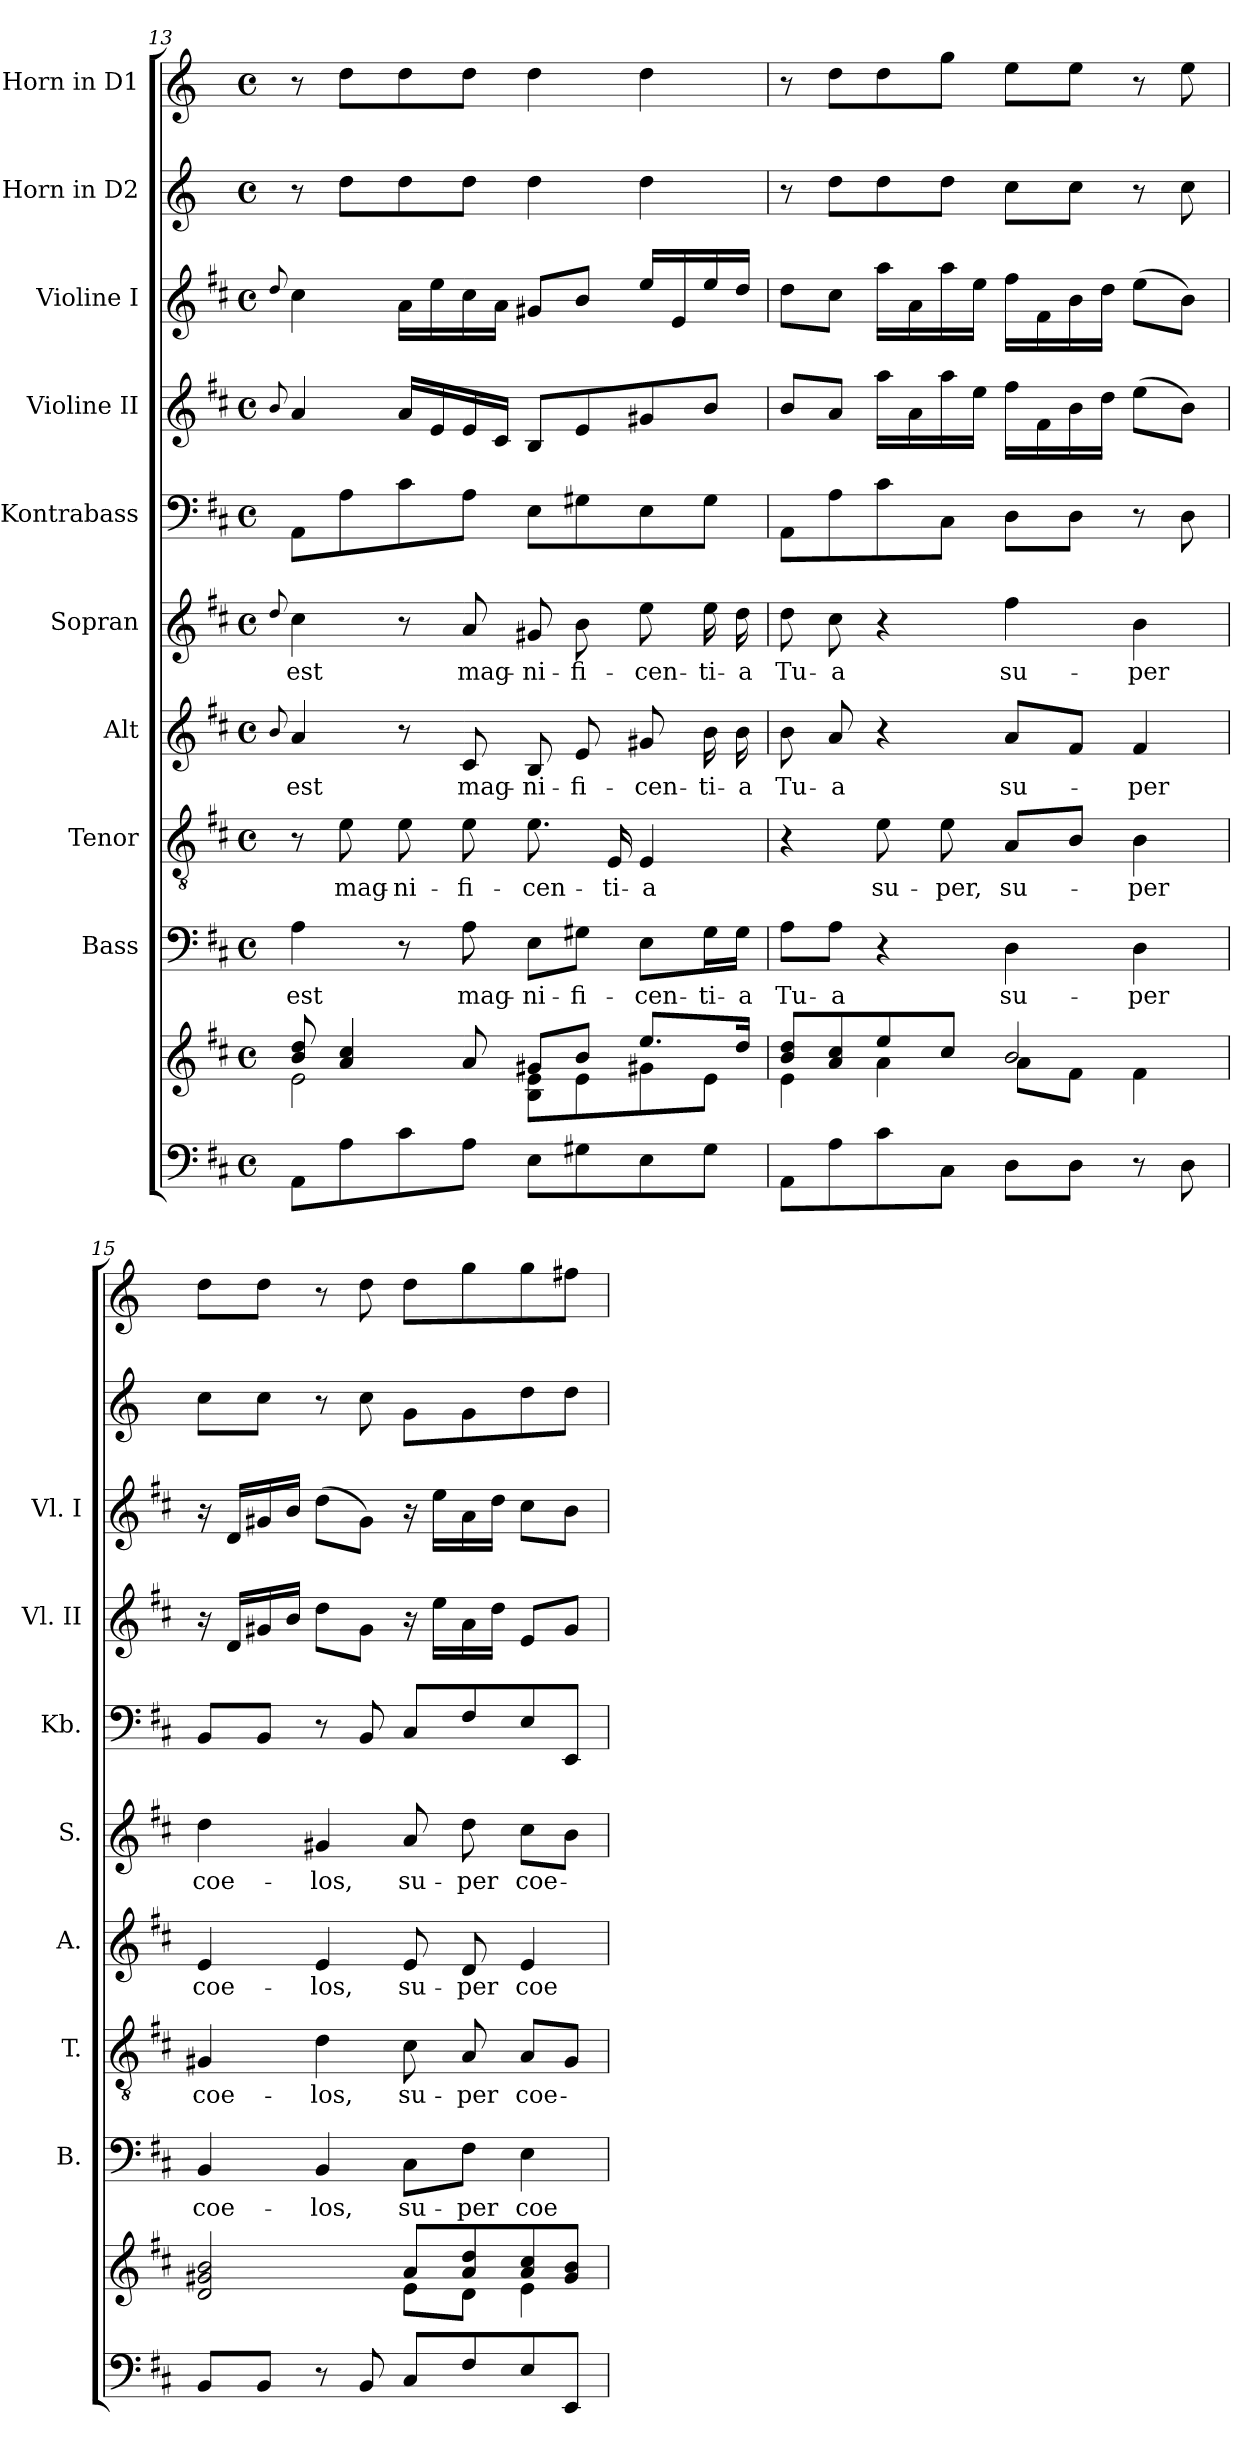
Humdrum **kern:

**kern	**kern	**kern	**text	**kern	**text	**kern	**text	**kern	**text	**kern	**kern	**kern	**kern	**kern
*part10	*part10	*part9	*part9	*part8	*part8	*part7	*part7	*part6	*part6	*part5	*part4	*part3	*part2	*part1
*staff11	*staff10	*staff9	*staff9	*staff8	*staff8	*staff7	*staff7	*staff6	*staff6	*staff5	*staff4	*staff3	*staff2	*staff1
*	*	*I"Bass	*	*I"Tenor	*	*I"Alt	*	*I"Sopran	*	*I"Kontrabass	*I"Violine II	*I"Violine I	*I"Horn in D2	*I"Horn in D1
*	*	*I'B.	*	*I'T.	*	*I'A.	*	*I'S.	*	*I'Kb.	*I'Vl. II	*I'Vl. I	*	*
*clefF4	*clefG2	*clefF4	*	*clefGv2	*	*clefG2	*	*clefG2	*	*clefF4	*clefG2	*clefG2	*clefG2	*clefG2
*	*	*	*	*	*	*	*	*	*	*ITrd7c12	*	*	*ITrd-1c-2	*ITrd-1c-2
*k[f#c#]	*k[f#c#]	*k[f#c#]	*	*k[f#c#]	*	*k[f#c#]	*	*k[f#c#]	*	*k[f#c#]	*k[f#c#]	*k[f#c#]	*k[f#c#]	*k[f#c#]
*D:	*D:	*D:	*	*D:	*	*D:	*	*D:	*	*D:	*D:	*D:	*D:	*D:
*M4/4	*M4/4	*M4/4	*	*M4/4	*	*M4/4	*	*M4/4	*	*M4/4	*M4/4	*M4/4	*M4/4	*M4/4
*met(c)	*met(c)	*met(c)	*	*met(c)	*	*met(c)	*	*met(c)	*	*met(c)	*met(c)	*met(c)	*met(c)	*met(c)
=13	=13	=13	=13	=13	=13	=13	=13	=13	=13	=13	=13	=13	=13	=13
.	.	.	.	.	.	8qqb/	.	8qqdd/	.	.	8qqb/	8qqdd/	.	.
*	*^	*	*	*	*	*	*	*	*	*	*	*	*	*
!	!	!	!	!LO:LY:b	!	!	!	!LO:LY:b	!	!LO:LY:b	!	!	!	!	!
8AA\L	8b/ 8dd/	2e\	4A\	est	8r	.	4a/	est	4cc#\	est	8AAA\L	4a/	4cc#\	8r	8r
!	!	!	!	!	!	!LO:LY:b	!	!	!	!	!	!	!	!	!
8A\	4a/ 4cc#/	.	.	.	8e\	mag-	.	.	.	.	8AA\	.	.	8ee\L	8ee\L
!	!	!	!	!	!	!LO:LY:b	!	!	!	!	!	!	!	!	!
8c#\	.	.	8r	.	8e\	-ni-	8r	.	8r	.	8C#\	16a/LL	16a\LL	8ee\	8ee\
.	.	.	.	.	.	.	.	.	.	.	.	16e/	16ee\	.	.
!	!	!	!	!LO:LY:b	!	!LO:LY:b	!	!LO:LY:b	!	!LO:LY:b	!	!	!	!	!
8A\J	8a/	.	8A\	mag-	8e\	-fi-	8c#/	mag-	8a/	mag-	8AA\J	16e/	16cc#\	8ee\J	8ee\J
.	.	.	.	.	.	.	.	.	.	.	.	16c#/JJ	16a\JJ	.	.
!	!	!	!	!LO:LY:b	!	!LO:LY:b	!	!LO:LY:b	!	!LO:LY:b	!	!	!	!	!
8E\L	8g#X/L	8B\ 8e\L	8E\L	-ni-	8.e\	-cen-	8B/	-ni-	8g#X/	-ni-	8EE\L	8B/L	8g#X/L	4ee\	4ee\
!	!	!	!	!LO:LY:b	!	!	!	!LO:LY:b	!	!LO:LY:b	!	!	!	!	!
8G#X\	8b/J	8e\	8G#X\J	-fi-	.	.	8e/	-fi-	8b\	-fi-	8GG#X\	8e/	8b/J	.	.
!	!	!	!	!	!	!LO:LY:b	!	!	!	!	!	!	!	!	!
.	.	.	.	.	16E/	-ti-	.	.	.	.	.	.	.	.	.
!	!	!	!	!LO:LY:b	!	!LO:LY:b	!	!LO:LY:b	!	!LO:LY:b	!	!	!	!	!
8E\	8.ee/L	8g#X\	8E\L	-cen-	4E/	-a	8g#X/	-cen-	8ee\	-cen-	8EE\	8g#X/	16ee/LL	4ee\	4ee\
.	.	.	.	.	.	.	.	.	.	.	.	.	16e/	.	.
!	!	!	!	!LO:LY:b	!	!	!	!LO:LY:b	!	!LO:LY:b	!	!	!	!	!
8G#\J	.	8e\J	16G#\L	-ti-	.	.	16b\	-ti-	16ee\	-ti-	8GG#\J	8b/J	16ee/	.	.
!	!	!	!	!LO:LY:b	!	!	!	!LO:LY:b	!	!LO:LY:b	!	!	!	!	!
.	16dd/Jk	.	16G#\JJ	-a	.	.	16b\	-a	16dd\	-a	.	.	16dd/JJ	.	.
=14	=14	=14	=14	=14	=14	=14	=14	=14	=14	=14	=14	=14	=14	=14	=14
!	!	!	!	!LO:LY:b	!	!	!	!LO:LY:b	!	!LO:LY:b	!	!	!	!	!
8AA\L	8b/ 8dd/L	4e\	8A\L	Tu-	4r	.	8b\	Tu-	8dd\	Tu-	8AAA\L	8b/L	8dd\L	8r	8r
!	!	!	!	!LO:LY:b	!	!	!	!LO:LY:b	!	!LO:LY:b	!	!	!	!	!
8A\	8a/ 8cc#/	.	8A\J	-a	.	.	8a/	-a	8cc#\	-a	8AA\	8a/J	8cc#\J	8ee\L	8ee\L
!	!	!	!	!	!	!LO:LY:b	!	!	!	!	!	!	!	!	!
8c#\	8ee/	4a\	4r	.	8e\	su-	4r	.	4r	.	8C#\	16aa\LL	16aa\LL	8ee\	8ee\
.	.	.	.	.	.	.	.	.	.	.	.	16a\	16a\	.	.
!	!	!	!	!	!	!LO:LY:b	!	!	!	!	!	!	!	!	!
8C#\J	8cc#/J	.	.	.	8e\	-per,	.	.	.	.	8CC#\J	16aa\	16aa\	8ee\J	8aa\J
.	.	.	.	.	.	.	.	.	.	.	.	16ee\JJ	16ee\JJ	.	.
!	!	!	!	!LO:LY:b	!	!LO:LY:b	!	!LO:LY:b	!	!LO:LY:b	!	!	!	!	!
8D\L	2b/	8a\L	4D\	su-	8A/L	su-	8a/L	su-	4ff#\	su-	8DD\L	16ff#\LL	16ff#\LL	8dd\L	8ff#\L
.	.	.	.	.	.	.	.	.	.	.	.	16f#\	16f#\	.	.
8D\J	.	8f#\J	.	.	8B/J	.	8f#/J	.	.	.	8DD\J	16b\	16b\	8dd\J	8ff#\J
.	.	.	.	.	.	.	.	.	.	.	.	16dd\JJ	16dd\JJ	.	.
!	!	!	!	!LO:LY:b	!	!LO:LY:b	!	!LO:LY:b	!	!LO:LY:b	!	!	!	!	!
8r	.	4f#\	4D\	-per	4B\	-per	4f#/	-per	4b\	-per	8r	(>8ee\L	(>8ee\L	8r	8r
8D\	.	.	.	.	.	.	.	.	.	.	8DD\	8b\J)	8b\J)	8dd\	8ff#\
!!LO:PB:g=z
=15	=15	=15	=15	=15	=15	=15	=15	=15	=15	=15	=15	=15	=15	=15	=15
!	!	!	!	!LO:LY:b	!	!LO:LY:b	!	!LO:LY:b	!	!LO:LY:b	!	!	!	!	!
8BB/L	2d/ 2g#X/ 2b/	2ryy	4BB/	coe-	4G#X/	coe-	4e/	coe-	4dd\	coe-	8BBB/L	16r	16r	8dd\L	8ee\L
.	.	.	.	.	.	.	.	.	.	.	.	16d/LL	16d/LL	.	.
8BB/J	.	.	.	.	.	.	.	.	.	.	8BBB/J	16g#X/	16g#X/	8dd\J	8ee\J
.	.	.	.	.	.	.	.	.	.	.	.	16b/JJ	16b/JJ	.	.
!	!	!	!	!LO:LY:b	!	!LO:LY:b	!	!LO:LY:b	!	!LO:LY:b	!	!	!	!	!
8r	.	.	4BB/	-los,	4d\	-los,	4e/	-los,	4g#X/	-los,	8r	(>8dd\L	(>8dd\L	8r	8r
8BB/	.	.	.	.	.	.	.	.	.	.	8BBB/	8g#\J	8g#\J)	8dd\	8ee\
!	!	!	!	!LO:LY:b	!	!LO:LY:b	!	!LO:LY:b	!	!LO:LY:b	!	!	!	!	!
8C#/L	8a/L	8e\L	8C#\L	su-	8c#\	su-	8e/	su-	8a/	su-	8CC#/L	16r	16r	8a\L	8ee\L
.	.	.	.	.	.	.	.	.	.	.	.	16ee\LL	16ee\LL	.	.
!	!	!	!	!LO:LY:b	!	!LO:LY:b	!	!LO:LY:b	!	!LO:LY:b	!	!	!	!	!
8F#/	8a/ 8dd/	8d\J	8F#\J	-per	8A/	-per	8d/	-per	8dd\	-per	8FF#/	16a\	16a\	8a\	8aa\
.	.	.	.	.	.	.	.	.	.	.	.	16dd\JJ	16dd\JJ	.	.
!	!	!	!	!LO:LY:b	!	!LO:LY:b	!	!LO:LY:b	!	!LO:LY:b	!	!	!	!	!
8E/	8a/ 8cc#/	4e\	4E\	coe-	8A/L	coe-	4e/	coe-	8cc#\L	coe-	8EE/	8e/L	8cc#\L	8ee\	8aa\
8EE/J	8g#/ 8b/J	.	.	.	8G#/J	.	.	.	8b\J	.	8EEE/J	8g#/J	8b\J	8ee\J	8gg#X\J
*	*v	*v	*	*	*	*	*	*	*	*	*	*	*	*	*
=	=	=	=	=	=	=	=	=	=	=	=	=	=	=
*-	*-	*-	*-	*-	*-	*-	*-	*-	*-	*-	*-	*-	*-	*-
